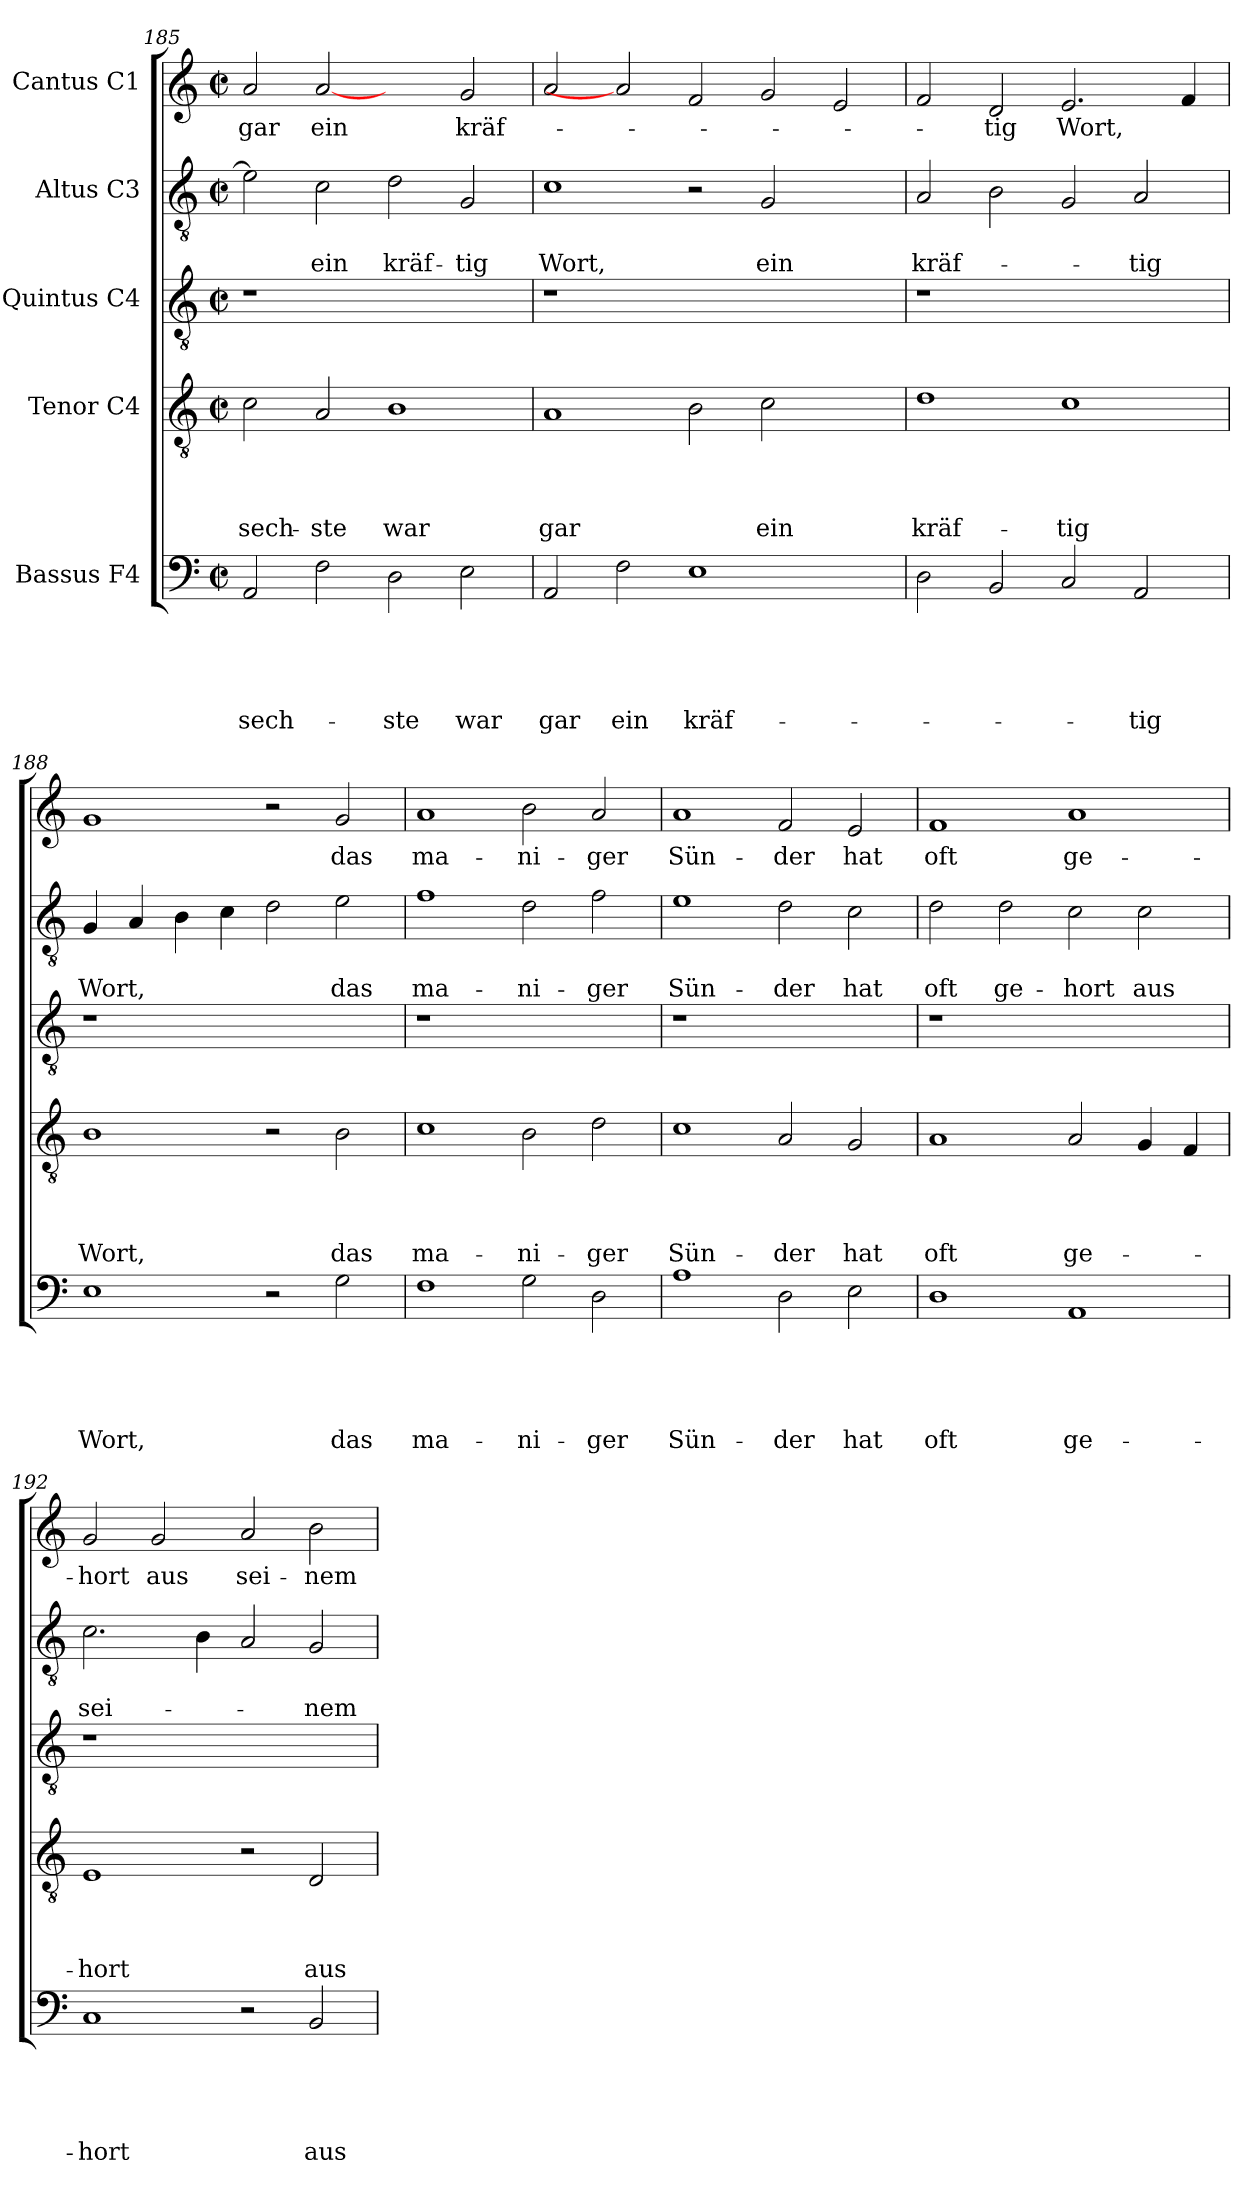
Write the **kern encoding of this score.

**kern	**text	**text	**text	**text	**text	**kern	**text	**text	**text	**text	**kern	**kern	**text	**text	**kern	**text
*part5	*part5	*part5	*part5	*part5	*part5	*part4	*part4	*part4	*part4	*part4	*part3	*part2	*part2	*part2	*part1	*part1
*staff5	*staff5	*staff5	*staff5	*staff5	*staff5	*staff4	*staff4	*staff4	*staff4	*staff4	*staff3	*staff2	*staff2	*staff2	*staff1	*staff1
*I"Bassus F4	*	*	*	*	*	*I"Tenor C4	*	*	*	*	*I"Quintus C4	*I"Altus C3	*	*	*I"Cantus C1	*
*clefF4	*	*	*	*	*	*clefGv2	*	*	*	*	*clefGv2	*clefGv2	*	*	*clefG2	*
*k[]	*	*	*	*	*	*k[]	*	*	*	*	*k[]	*k[]	*	*	*k[]	*
*C:	*	*	*	*	*	*C:	*	*	*	*	*C:	*C:	*	*	*C:	*
*M2/2	*	*	*	*	*	*M2/2	*	*	*	*	*M2/2	*M2/2	*	*	*M2/2	*
*met(c|)	*	*	*	*	*	*met(c|)	*	*	*	*	*met(c|)	*met(c|)	*	*	*met(c|)	*
=185	=185	=185	=185	=185	=185	=185	=185	=185	=185	=185	=185	=185	=185	=185	=185	=185
2AA/	.	.	.	.	sech-	2c\	.	.	.	sech-	1r	2e\]	.	.	2a/	gar
2F\	.	.	.	.	.	2A/	.	.	.	-ste	.	2c\	.	ein	[2a	ein
2D\	.	.	.	.	-ste	1B	.	.	.	war	1ryy	2d\	.	kräf-	2ryy	.
2E\	.	.	.	.	war	.	.	.	.	.	.	2G/	.	-tig	2g/	kräf-
=186	=186	=186	=186	=186	=186	=186	=186	=186	=186	=186	=186	=186	=186	=186	=186	=186
2AA/	.	.	.	.	gar	1A	.	.	.	gar	1r	1c	.	Wort,	2a/	.
2F\	.	.	.	.	ein	.	.	.	.	.	.	.	.	.	2a]	.
1E	.	.	.	.	kräf-	2B\	.	.	.	.	1.ryy	2r	.	.	2f/	.
.	.	.	.	.	.	2c\	.	.	.	ein	.	2G/	.	ein	2g/	.
2ryy	.	.	.	.	.	2ryy	.	.	.	.	.	2ryy	.	.	2e/	.
=187	=187	=187	=187	=187	=187	=187	=187	=187	=187	=187	=187	=187	=187	=187	=187	=187
2D\	.	.	.	.	.	1d	.	.	.	kräf-	1r	2A/	.	kräf-	2f/	.
2BB/	.	.	.	.	.	.	.	.	.	.	.	2B\	.	.	2d/	-tig
2C/	.	.	.	.	.	1c	.	.	.	-tig	1ryy	2G/	.	.	2.e/	Wort,
2AA/	.	.	.	.	-tig	.	.	.	.	.	.	2A/	.	-tig	.	.
.	.	.	.	.	.	.	.	.	.	.	.	.	.	.	4f/	.
=188	=188	=188	=188	=188	=188	=188	=188	=188	=188	=188	=188	=188	=188	=188	=188	=188
1E	.	.	.	.	Wort,	1B	.	.	.	Wort,	1r	4G/	.	Wort,	1g	.
.	.	.	.	.	.	.	.	.	.	.	.	4A/	.	.	.	.
.	.	.	.	.	.	.	.	.	.	.	.	4B\	.	.	.	.
.	.	.	.	.	.	.	.	.	.	.	.	4c\	.	.	.	.
2r	.	.	.	.	.	2r	.	.	.	.	1ryy	2d\	.	.	2r	.
2G\	.	.	.	.	das	2B\	.	.	.	das	.	2e\	.	das	2g/	das
!!LO:LB:g=z
=189	=189	=189	=189	=189	=189	=189	=189	=189	=189	=189	=189	=189	=189	=189	=189	=189
1F	.	.	.	.	ma-	1c	.	.	.	ma-	1r	1f	.	ma-	1a	ma-
2G\	.	.	.	.	-ni-	2B\	.	.	.	-ni-	1ryy	2d\	.	-ni-	2b\	-ni-
2D\	.	.	.	.	-ger	2d\	.	.	.	-ger	.	2f\	.	-ger	2a/	-ger
=190	=190	=190	=190	=190	=190	=190	=190	=190	=190	=190	=190	=190	=190	=190	=190	=190
1A	.	.	.	.	Sün-	1c	.	.	.	Sün-	1r	1e	.	Sün-	1a	Sün-
2D\	.	.	.	.	-der	2A/	.	.	.	-der	1ryy	2d\	.	-der	2f/	-der
2E\	.	.	.	.	hat	2G/	.	.	.	hat	.	2c\	.	hat	2e/	hat
=191	=191	=191	=191	=191	=191	=191	=191	=191	=191	=191	=191	=191	=191	=191	=191	=191
1D	.	.	.	.	oft	1A	.	.	.	oft	1r	2d\	.	oft	1f	oft
.	.	.	.	.	.	.	.	.	.	.	.	2d\	.	ge-	.	.
1AA	.	.	.	.	ge-	2A/	.	.	.	ge-	1ryy	2c\	.	-hort	1a	ge-
.	.	.	.	.	.	4G/	.	.	.	.	.	2c\	.	aus	.	.
.	.	.	.	.	.	4F/	.	.	.	.	.	.	.	.	.	.
=192	=192	=192	=192	=192	=192	=192	=192	=192	=192	=192	=192	=192	=192	=192	=192	=192
1C	.	.	.	.	-hort	1E	.	.	.	-hort	1r	2.c\	.	sei-	2g/	-hort
.	.	.	.	.	.	.	.	.	.	.	.	.	.	.	2g/	aus
.	.	.	.	.	.	.	.	.	.	.	.	4B\	.	.	.	.
2r	.	.	.	.	.	2r	.	.	.	.	1ryy	2A/	.	.	2a/	sei-
2BB/	.	.	.	.	aus	2D/	.	.	.	aus	.	2G/	.	-nem	2b\	-nem
=	=	=	=	=	=	=	=	=	=	=	=	=	=	=	=	=
*-	*-	*-	*-	*-	*-	*-	*-	*-	*-	*-	*-	*-	*-	*-	*-	*-
